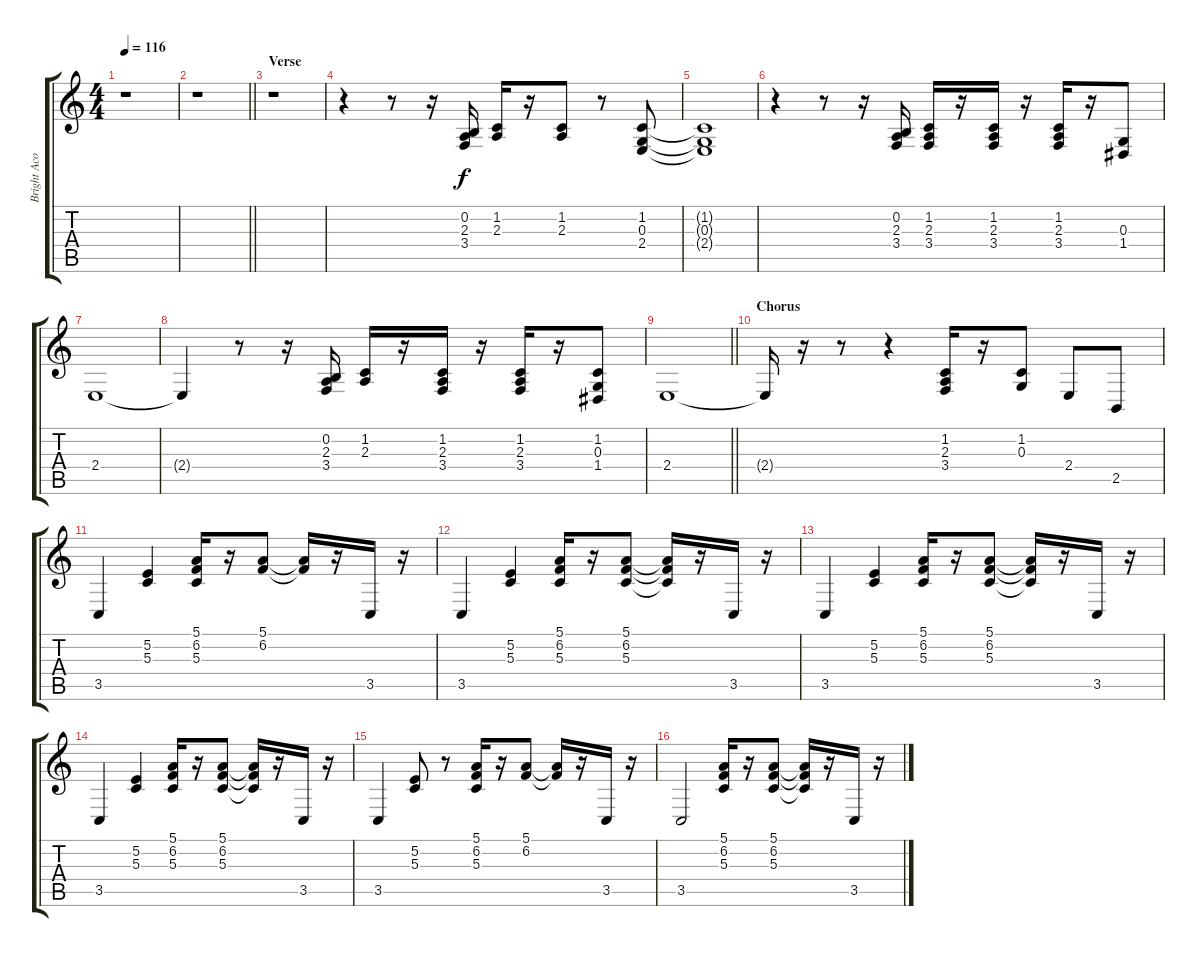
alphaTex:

\track ("Bright Acoustic Piano" "Bright Aco") {instrument brightacousticpiano}
\staff {score tabs}
\tuning (E4 B3 G3 D3 A2 E2) {hide}
\ts (4 4)
\tempo 116
\clef g2
\ks c
r.1{dy f instrument brightacousticpiano} |
\barLineRight lightlight
r.1 |
\section ("" "Verse")
r.1 |
r.4 r.8 r.16 (0.2 2.3 3.4).16 (1.2 2.3).16 r.16 (1.2 2.3).8 r.8 (1.2 0.3 2.4).8 |
(1.2{t} 0.3{t} 2.4{t}).1 |
r.4 r.8 r.16 (0.2 2.3 3.4).16 (1.2 2.3 3.4).16 r.16 (1.2 2.3 3.4).16 r.16 (1.2 2.3 3.4).16 r.16 (0.3 1.4).8 |
2.4.1 |
2.4{t}.4 r.8 r.16 (0.2 2.3 3.4).16 (1.2 2.3).16 r.16 (1.2 2.3 3.4).16 r.16 (1.2 2.3 3.4).16 r.16 (1.2 0.3 1.4).8 |
\barLineRight lightlight
2.4.1 |
\section ("" "Chorus")
2.4{t}.16 r.16 r.8 r.4 (1.2 2.3 3.4).16 r.16 (1.2 0.3).8 2.4.8 2.5.8 |
3.5.4 (5.2 5.3).4 (5.1 6.2 5.3).16 r.16 (5.1 6.2).8 (5.1{t} 6.2{t}).16 r.16 3.5.16 r.16 |
3.5.4 (5.2 5.3).4 (5.1 6.2 5.3).16 r.16 (5.1 6.2 5.3).8 (5.1{t} 6.2{t} 5.3{t}).16 r.16 3.5.16 r.16 |
3.5.4 (5.2 5.3).4 (5.1 6.2 5.3).16 r.16 (5.1 6.2 5.3).8 (5.1{t} 6.2{t} 5.3{t}).16 r.16 3.5.16 r.16 |
3.5.4 (5.2 5.3).4 (5.1 6.2 5.3).16 r.16 (5.1 6.2 5.3).8 (5.1{t} 6.2{t} 5.3{t}).16 r.16 3.5.16 r.16 |
3.5.4 (5.2 5.3).8 r.8 (5.1 6.2 5.3).16 r.16 (5.1 6.2).8 (5.1{t} 6.2{t}).16 r.16 3.5.16 r.16 |
3.5.2 (5.1 6.2 5.3).16 r.16 (5.1 6.2 5.3).8 (5.1{t} 6.2{t} 5.3{t}).16 r.16 3.5.16 r.16
